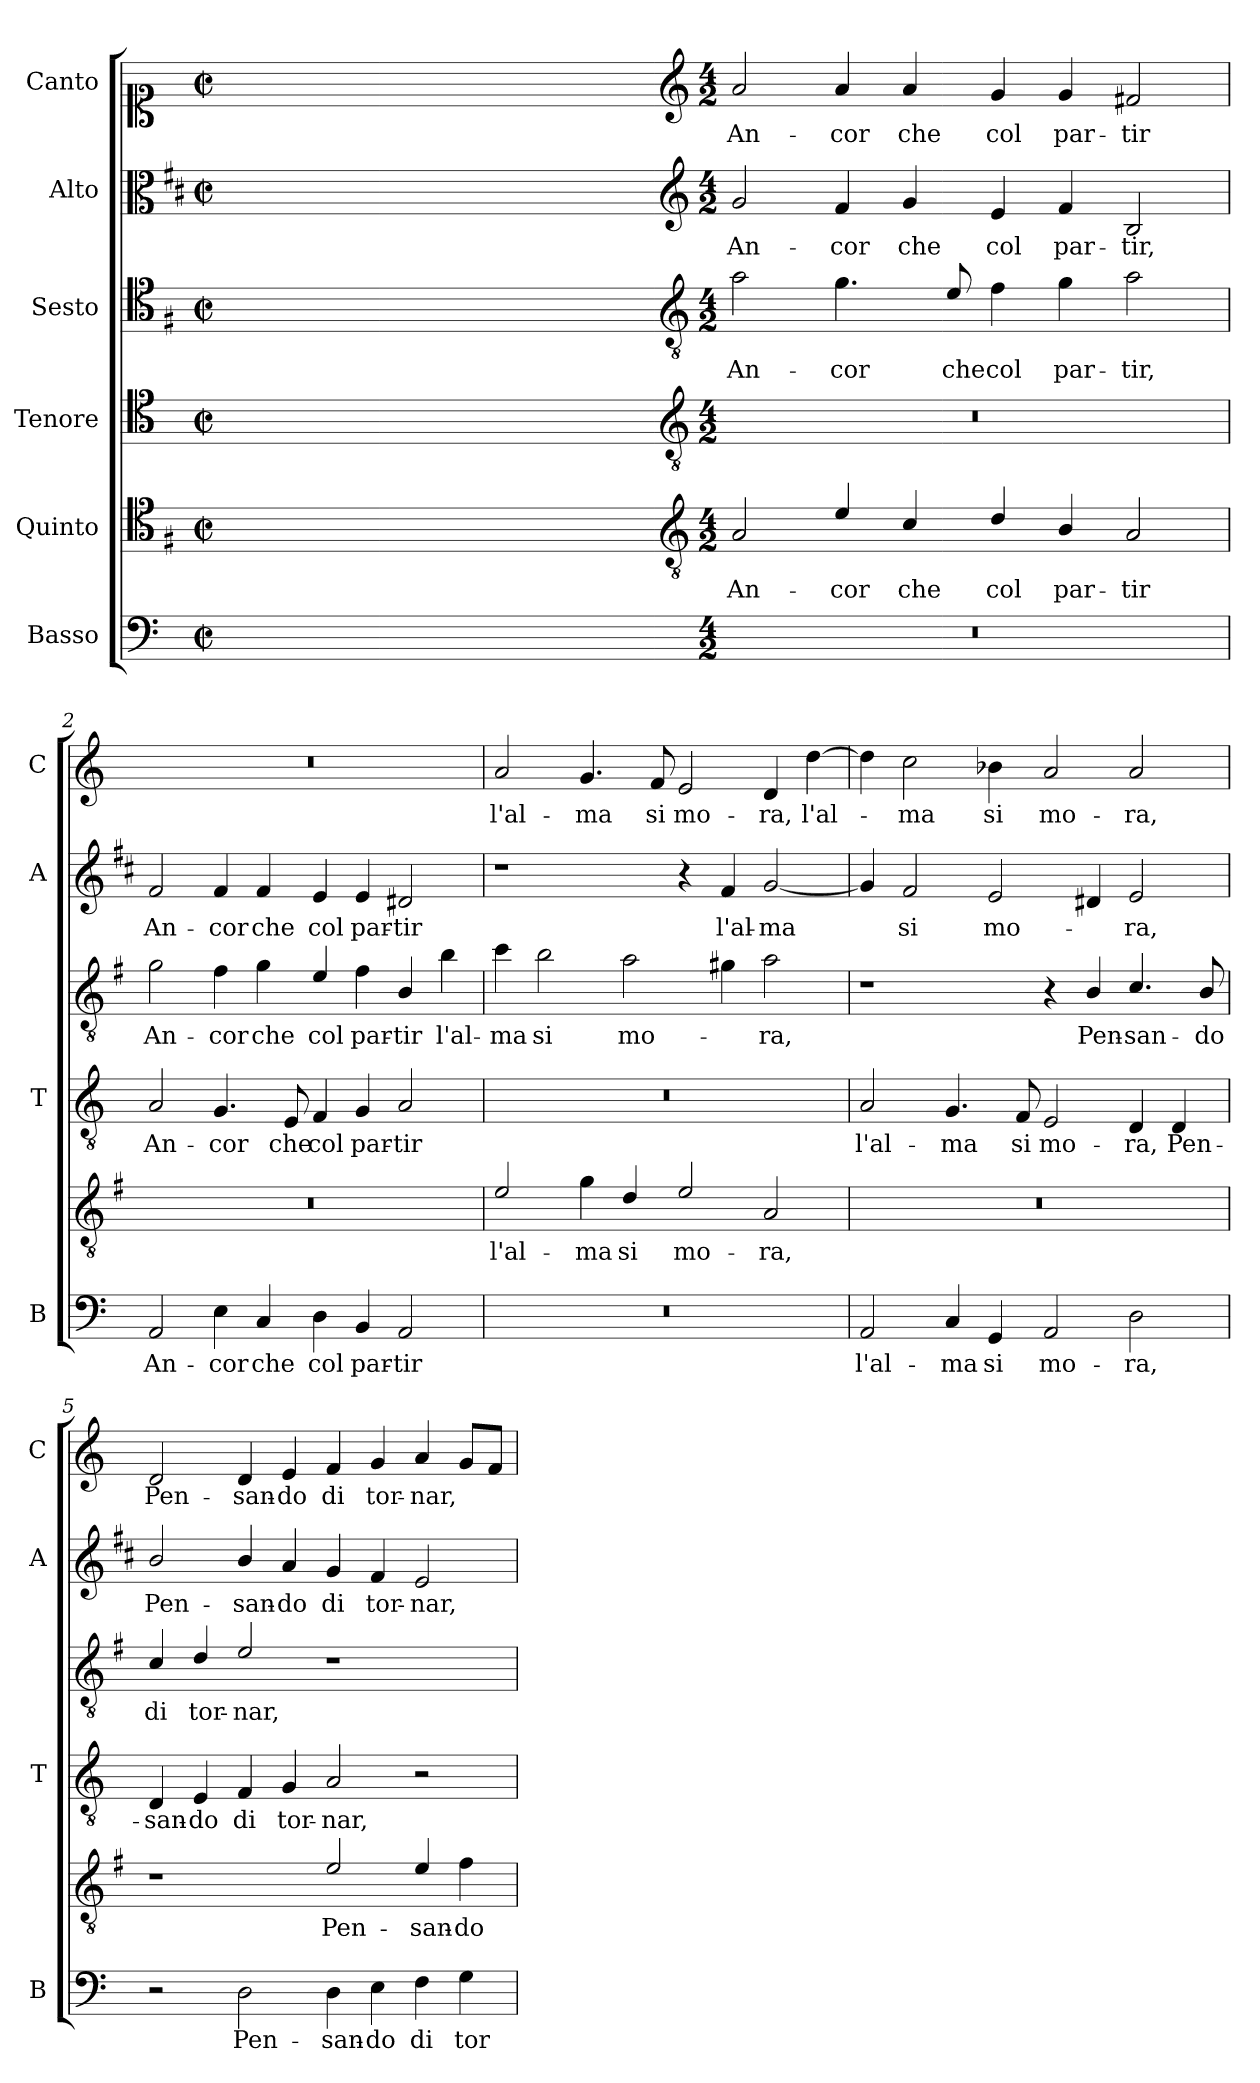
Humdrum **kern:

**kern	**text	**kern	**text	**kern	**text	**kern	**text	**kern	**text	**kern	**text
*part6	*part6	*part5	*part5	*part4	*part4	*part3	*part3	*part2	*part2	*part1	*part1
*staff6	*staff6	*staff5	*staff5	*staff4	*staff4	*staff3	*staff3	*staff2	*staff2	*staff1	*staff1
*I"Basso	*	*I"Quinto	*	*I"Tenore	*	*I"Sesto	*	*I"Alto	*	*I"Canto	*
*I'B	*	*	*	*I'T	*	*	*	*I'A	*	*I'C	*
*clefF4	*	*clefC4	*	*clefC4	*	*clefC4	*	*clefC3	*	*clefC1	*
*	*	*ITrd4c7	*	*	*	*ITrd4c7	*	*ITrd1c2	*	*	*
*k[]	*	*k[]	*	*k[]	*	*k[]	*	*k[]	*	*k[]	*
*C:	*	*C:	*	*C:	*	*C:	*	*C:	*	*C:	*
*M2/2	*	*M2/2	*	*M2/2	*	*M2/2	*	*M2/2	*	*M2/2	*
*met(c|)	*	*met(c|)	*	*met(c|)	*	*met(c|)	*	*met(c|)	*	*met(c|)	*
=	=	=	=	=	=	=	=	=	=	=	=
1ryy	.	1ryy	.	1ryy	.	1ryy	.	1ryy	.	1ryy	.
=1X-	=1X-	=1X-	=1X-	=1X-	=1X-	=1X-	=1X-	=1X-	=1X-	=1X-	=1X-
4ryy	.	4ryy	.	4ryy	.	4ryy	.	4ryy	.	4ryy	.
4ryy	.	4ryy	.	4ryy	.	4ryy	.	4ryy	.	4ryy	.
4ryy	.	4ryy	.	4ryy	.	4ryy	.	4ryy	.	4ryy	.
4ryy	.	4ryy	.	4ryy	.	4ryy	.	4ryy	.	4ryy	.
=1-	=1-	=1-	=1-	=1-	=1-	=1-	=1-	=1-	=1-	=1-	=1-
*	*	*clefGv2	*	*clefGv2	*	*clefGv2	*	*clefG2	*	*clefG2	*
*M4/2	*	*M4/2	*	*M4/2	*	*M4/2	*	*M4/2	*	*M4/2	*
!	!	!	!LO:LY:b	!	!	!	!LO:LY:b	!	!LO:LY:b	!	!LO:LY:b
0r	.	2D/	An-	0r	.	2d\	An-	2f/	An-	2a/	An-
!	!	!	!LO:LY:b	!	!	!	!LO:LY:b	!	!LO:LY:b	!	!LO:LY:b
.	.	4A/	-cor	.	.	4.c\	-cor	4e/	-cor	4a/	-cor
!	!	!	!LO:LY:b	!	!	!	!	!	!LO:LY:b	!	!LO:LY:b
.	.	4F/	che	.	.	.	.	4f/	che	4a/	che
!	!	!	!	!	!	!	!LO:LY:b	!	!	!	!
.	.	.	.	.	.	8A/	che	.	.	.	.
!	!	!	!LO:LY:b	!	!	!	!LO:LY:b	!	!LO:LY:b	!	!LO:LY:b
.	.	4G/	col	.	.	4B\	col	4d/	col	4g/	col
!	!	!	!LO:LY:b	!	!	!	!LO:LY:b	!	!LO:LY:b	!	!LO:LY:b
.	.	4E/	par-	.	.	4c\	par-	4e/	par-	4g/	par-
!	!	!	!LO:LY:b	!	!	!	!LO:LY:b	!	!LO:LY:b	!	!LO:LY:b
.	.	2D/	-tir	.	.	2d\	-tir,	2A/	-tir,	2f#X/	-tir
=2	=2	=2	=2	=2	=2	=2	=2	=2	=2	=2	=2
!	!LO:LY:b	!	!	!	!LO:LY:b	!	!LO:LY:b	!	!LO:LY:b	!	!
2AA/	An-	0r	.	2A/	An-	2c\	An-	2e/	An-	0r	.
!	!LO:LY:b	!	!	!	!LO:LY:b	!	!LO:LY:b	!	!LO:LY:b	!	!
4E\	-cor	.	.	4.G/	-cor	4B\	-cor	4e/	-cor	.	.
!	!LO:LY:b	!	!	!	!	!	!LO:LY:b	!	!LO:LY:b	!	!
4C/	che	.	.	.	.	4c\	che	4e/	che	.	.
!	!	!	!	!	!LO:LY:b	!	!	!	!	!	!
.	.	.	.	8E/	che	.	.	.	.	.	.
!	!LO:LY:b	!	!	!	!LO:LY:b	!	!LO:LY:b	!	!LO:LY:b	!	!
4D\	col	.	.	4F/	col	4A/	col	4d/	col	.	.
!	!LO:LY:b	!	!	!	!LO:LY:b	!	!LO:LY:b	!	!LO:LY:b	!	!
4BB/	par-	.	.	4G/	par-	4B\	par-	4d/	par-	.	.
!	!LO:LY:b	!	!	!	!LO:LY:b	!	!LO:LY:b	!	!LO:LY:b	!	!
2AA/	-tir	.	.	2A/	-tir	4E/	-tir	2c#X/	-tir	.	.
!	!	!	!	!	!	!	!LO:LY:b	!	!	!	!
.	.	.	.	.	.	4e\	l'al-	.	.	.	.
=3	=3	=3	=3	=3	=3	=3	=3	=3	=3	=3	=3
!	!	!	!LO:LY:b	!	!	!	!LO:LY:b	!	!	!	!LO:LY:b
0r	.	2A/	l'al-	0r	.	4f\	-ma	1r	.	2a/	l'al-
!	!	!	!	!	!	!	!LO:LY:b	!	!	!	!
.	.	.	.	.	.	2e\	si	.	.	.	.
!	!	!	!LO:LY:b	!	!	!	!	!	!	!	!LO:LY:b
.	.	4c\	-ma	.	.	.	.	.	.	4.g/	-ma
!	!	!	!LO:LY:b	!	!	!	!LO:LY:b	!	!	!	!
.	.	4G/	si	.	.	2d\	mo-	.	.	.	.
!	!	!	!	!	!	!	!	!	!	!	!LO:LY:b
.	.	.	.	.	.	.	.	.	.	8f/	si
!	!	!	!LO:LY:b	!	!	!	!	!	!	!	!LO:LY:b
.	.	2A/	mo-	.	.	.	.	4r	.	2e/	mo-
!	!	!	!	!	!	!	!	!	!LO:LY:b	!	!
.	.	.	.	.	.	4c#X\	.	4e/	l'al-	.	.
!	!	!	!LO:LY:b	!	!	!	!LO:LY:b	!	!LO:LY:b	!	!LO:LY:b
.	.	2D/	-ra,	.	.	2d\	-ra,	[2f/	-ma	4d/	-ra,
!	!	!	!	!	!	!	!	!	!	!	!LO:LY:b
.	.	.	.	.	.	.	.	.	.	[4dd\	l'al-
!!LO:LB:g=z
=4	=4	=4	=4	=4	=4	=4	=4	=4	=4	=4	=4
!	!LO:LY:b	!	!	!	!LO:LY:b	!	!	!	!	!	!
2AA/	l'al-	0r	.	2A/	l'al-	1r	.	4f/]	.	4dd\]	.
!	!	!	!	!	!	!	!	!	!LO:LY:b	!	!LO:LY:b
.	.	.	.	.	.	.	.	2e/	si	2cc\	-ma
!	!LO:LY:b	!	!	!	!LO:LY:b	!	!	!	!	!	!
4C/	-ma	.	.	4.G/	-ma	.	.	.	.	.	.
!	!LO:LY:b	!	!	!	!	!	!	!	!LO:LY:b	!	!LO:LY:b
4GG/	si	.	.	.	.	.	.	2d/	mo-	4b-X\	si
!	!	!	!	!	!LO:LY:b	!	!	!	!	!	!
.	.	.	.	8F/	si	.	.	.	.	.	.
!	!LO:LY:b	!	!	!	!LO:LY:b	!	!	!	!	!	!LO:LY:b
2AA/	mo-	.	.	2E/	mo-	4r	.	.	.	2a/	mo-
!	!	!	!	!	!	!	!LO:LY:b	!	!	!	!
.	.	.	.	.	.	4E/	Pen-	4c#X/	.	.	.
!	!LO:LY:b	!	!	!	!LO:LY:b	!	!LO:LY:b	!	!LO:LY:b	!	!LO:LY:b
2D\	-ra,	.	.	4D/	-ra,	4.F/	-san-	2d/	-ra,	2a/	-ra,
!	!	!	!	!	!LO:LY:b	!	!	!	!	!	!
.	.	.	.	4D/	Pen-	.	.	.	.	.	.
!	!	!	!	!	!	!	!LO:LY:b	!	!	!	!
.	.	.	.	.	.	8E/	-do	.	.	.	.
=5	=5	=5	=5	=5	=5	=5	=5	=5	=5	=5	=5
!	!	!	!	!	!LO:LY:b	!	!LO:LY:b	!	!LO:LY:b	!	!LO:LY:b
2r	.	1r	.	4D/	-san-	4F/	di	2a/	Pen-	2d/	Pen-
!	!	!	!	!	!LO:LY:b	!	!LO:LY:b	!	!	!	!
.	.	.	.	4E/	-do	4G/	tor-	.	.	.	.
!	!LO:LY:b	!	!	!	!LO:LY:b	!	!LO:LY:b	!	!LO:LY:b	!	!LO:LY:b
2D\	Pen-	.	.	4F/	di	2A/	-nar,	4a/	-san-	4d/	-san-
!	!	!	!	!	!LO:LY:b	!	!	!	!LO:LY:b	!	!LO:LY:b
.	.	.	.	4G/	tor-	.	.	4g/	-do	4e/	-do
!	!LO:LY:b	!	!LO:LY:b	!	!LO:LY:b	!	!	!	!LO:LY:b	!	!LO:LY:b
4D\	-san-	2A/	Pen-	2A/	-nar,	1r	.	4f/	di	4f/	di
!	!LO:LY:b	!	!	!	!	!	!	!	!LO:LY:b	!	!LO:LY:b
4E\	-do	.	.	.	.	.	.	4e/	tor-	4g/	tor-
!	!LO:LY:b	!	!LO:LY:b	!	!	!	!	!	!LO:LY:b	!	!LO:LY:b
4F\	di	4A/	-san-	2r	.	.	.	2d/	-nar,	4a/	-nar,
!	!LO:LY:b	!	!LO:LY:b	!	!	!	!	!	!	!	!
4G\	tor-	4B\	-do	.	.	.	.	.	.	8g/L	.
.	.	.	.	.	.	.	.	.	.	8f/J	.
=	=	=	=	=	=	=	=	=	=	=	=
*-	*-	*-	*-	*-	*-	*-	*-	*-	*-	*-	*-
